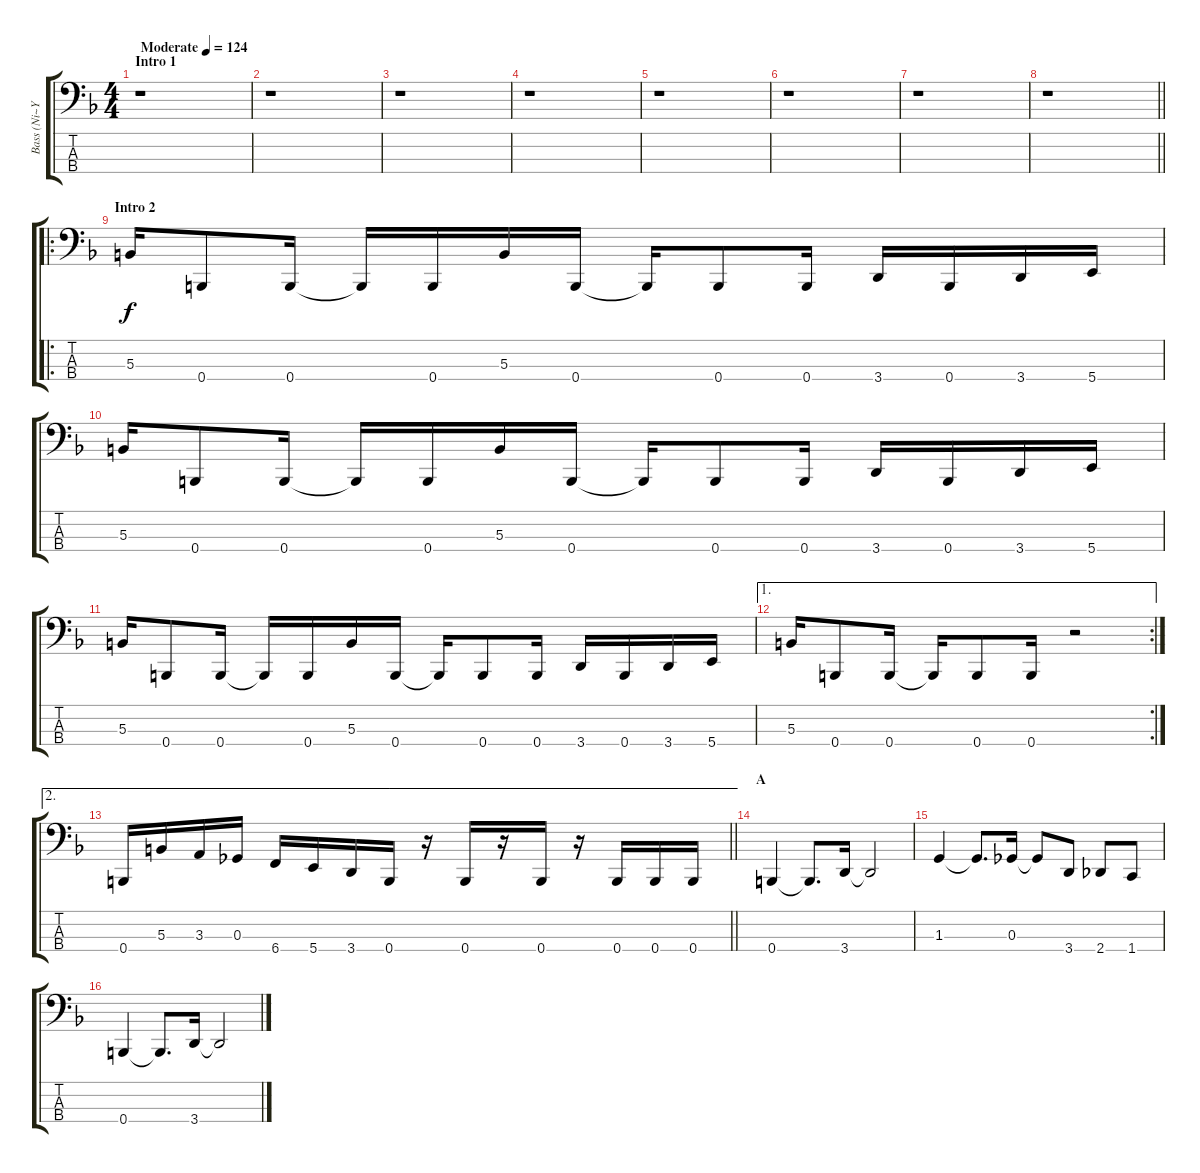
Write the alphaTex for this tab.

\track ("Bass (Ni~Ya)" "Bass (Ni~Y") {instrument electricbasspick}
\staff {score tabs}
\tuning (E2 B1 Gb1 B0) {hide}
\ts (4 4)
\section ("" "Intro 1")
\tempo (124 "Moderate")
\clef f4
\ks f
r.1{dy f instrument electricbasspick} |
r.1 |
r.1 |
r.1 |
r.1 |
r.1 |
r.1 |
\barLineRight lightlight
r.1 |
\ro
\section ("" "Intro 2")
5.3.16 0.4.8 0.4.16 0.4{t}.16 0.4.16 5.3.16 0.4.16 0.4{t}.16 0.4.8 0.4.16 3.4.16 0.4.16 3.4.16 5.4.16 |
5.3.16 0.4.8 0.4.16 0.4{t}.16 0.4.16 5.3.16 0.4.16 0.4{t}.16 0.4.8 0.4.16 3.4.16 0.4.16 3.4.16 5.4.16 |
5.3.16 0.4.8 0.4.16 0.4{t}.16 0.4.16 5.3.16 0.4.16 0.4{t}.16 0.4.8 0.4.16 3.4.16 0.4.16 3.4.16 5.4.16 |
\ae 1
\rc 2
5.3.16 0.4.8 0.4.16 0.4{t}.16 0.4.8 0.4.16 r.2 |
\ae 2
\barLineRight lightlight
0.4.16 5.3.16 3.3.16 0.3.16 6.4.16 5.4.16 3.4.16 0.4.16 r.16 0.4.16 r.16 0.4.16 r.16 0.4.16 0.4.16 0.4.16 |
\section ("" "A")
0.4.4 0.4{t}.8{d} 3.4.16 3.4{t}.2 |
1.3.4 1.3{t}.8{d} 0.3.16 0.3{t}.8 3.4.8 2.4.8 1.4.8 |
0.4.4 0.4{t}.8{d} 3.4.16 3.4{t}.2
